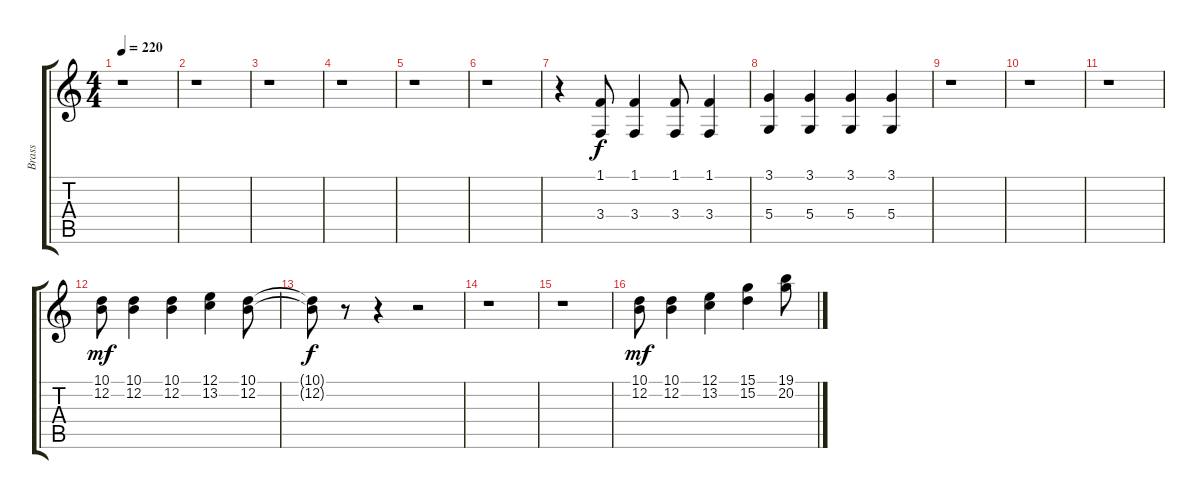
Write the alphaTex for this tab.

\track ("Brass" "Brass") {instrument brasssection}
\staff {score tabs}
\tuning (E4 B3 G3 D3 A2 E2) {hide}
\ts (4 4)
\tempo 220
\clef g2
\ks c
r.1{dy mf} |
r.1 |
r.1 |
r.1 |
r.1 |
r.1 |
r.4 (1.1 3.4).8{dy f} (1.1 3.4).4 (1.1 3.4).8 (1.1 3.4).4 |
(3.1 5.4).4 (3.1 5.4).4 (3.1 5.4).4 (3.1 5.4).4 |
r.1 |
r.1 |
r.1 |
(10.1 12.2).8{dy mf} (10.1 12.2).4 (10.1 12.2).4 (12.1 13.2).4 (10.1 12.2).8 |
(10.1{t} 12.2{t}).8{dy f} r.8 r.4 r.2 |
r.1 |
r.1 |
(10.1 12.2).8{dy mf} (10.1 12.2).4 (12.1 13.2).4 (15.1 15.2).4 (19.1 20.2).8
